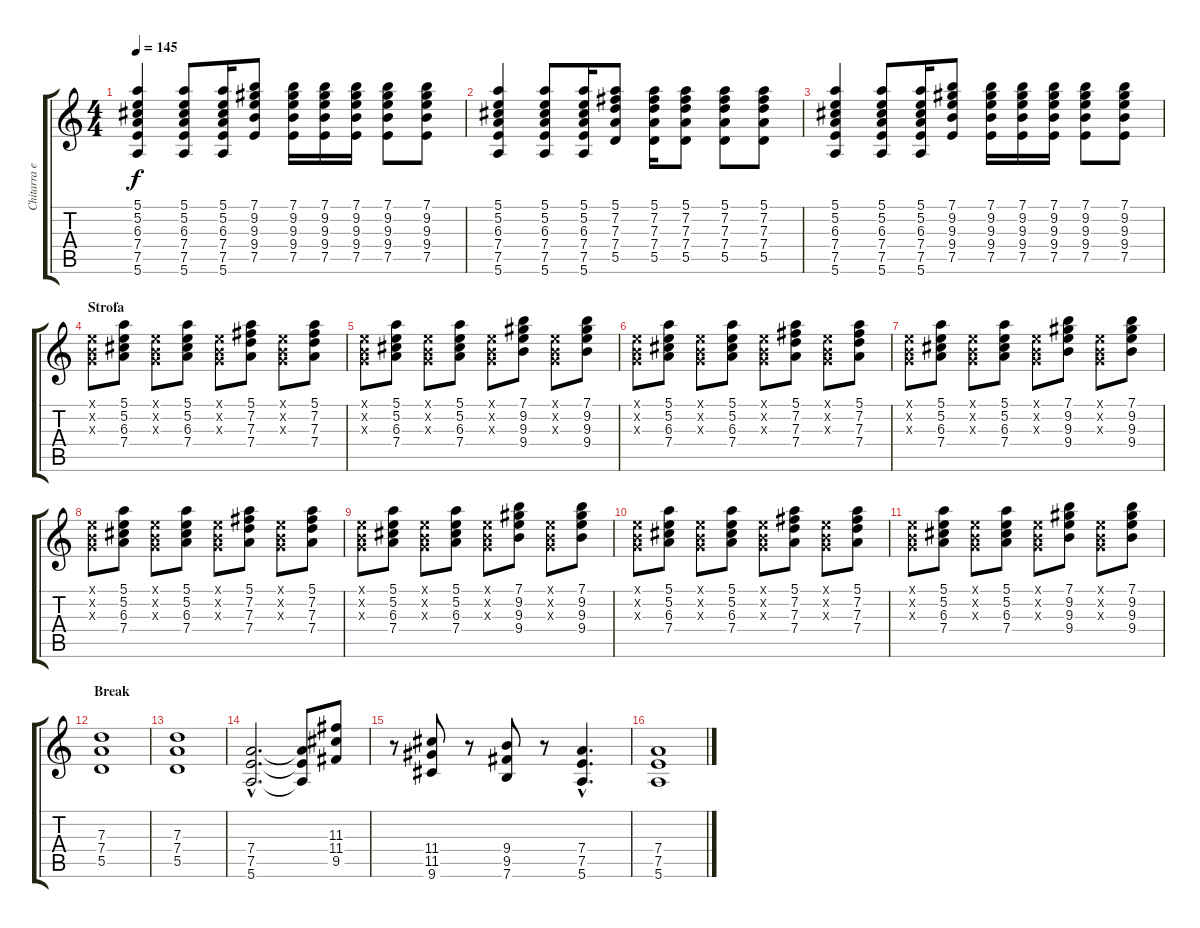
\track ("Chitarra elettrica" "Chitarra e") {instrument electricguitarclean}
\staff {score tabs}
\tuning (E4 B3 G3 D3 A2 E2) {hide}
\ts (4 4)
\tempo 145
\clef g2
\ks c
(5.1 5.2 6.3 7.4 7.5 5.6).4{dy f} (5.1 5.2 6.3 7.4 7.5 5.6).8 (5.1 5.2 6.3 7.4 7.5 5.6).16 (7.1 9.2 9.3 9.4 7.5).8 (7.1 9.2 9.3 9.4 7.5).16 (7.1 9.2 9.3 9.4 7.5).16 (7.1 9.2 9.3 9.4 7.5).16 (7.1 9.2 9.3 9.4 7.5).8 (7.1 9.2 9.3 9.4 7.5).8 |
(5.1 5.2 6.3 7.4 7.5 5.6).4 (5.1 5.2 6.3 7.4 7.5 5.6).8 (5.1 5.2 6.3 7.4 7.5 5.6).16 (5.1 7.2 7.3 7.4 5.5).8 (5.1 7.2 7.3 7.4 5.5).16 (5.1 7.2 7.3 7.4 5.5).8 (5.1 7.2 7.3 7.4 5.5).8 (5.1 7.2 7.3 7.4 5.5).8 |
(5.1 5.2 6.3 7.4 7.5 5.6).4 (5.1 5.2 6.3 7.4 7.5 5.6).8 (5.1 5.2 6.3 7.4 7.5 5.6).16 (7.1 9.2 9.3 9.4 7.5).8 (7.1 9.2 9.3 9.4 7.5).16 (7.1 9.2 9.3 9.4 7.5).16 (7.1 9.2 9.3 9.4 7.5).16 (7.1 9.2 9.3 9.4 7.5).8 (7.1 9.2 9.3 9.4 7.5).8 |
\section ("" "Strofa")
(0.1{x} 0.2{x} 0.3{x}).8 (5.1 5.2 6.3 7.4).8 (0.1{x} 0.2{x} 0.3{x}).8 (5.1 5.2 6.3 7.4).8 (0.1{x} 0.2{x} 0.3{x}).8 (5.1 7.2 7.3 7.4).8 (0.1{x} 0.2{x} 0.3{x}).8 (5.1 7.2 7.3 7.4).8 |
(0.1{x} 0.2{x} 0.3{x}).8 (5.1 5.2 6.3 7.4).8 (0.1{x} 0.2{x} 0.3{x}).8 (5.1 5.2 6.3 7.4).8 (0.1{x} 0.2{x} 0.3{x}).8 (7.1 9.2 9.3 9.4).8 (0.1{x} 0.2{x} 0.3{x}).8 (7.1 9.2 9.3 9.4).8 |
(0.1{x} 0.2{x} 0.3{x}).8 (5.1 5.2 6.3 7.4).8 (0.1{x} 0.2{x} 0.3{x}).8 (5.1 5.2 6.3 7.4).8 (0.1{x} 0.2{x} 0.3{x}).8 (5.1 7.2 7.3 7.4).8 (0.1{x} 0.2{x} 0.3{x}).8 (5.1 7.2 7.3 7.4).8 |
(0.1{x} 0.2{x} 0.3{x}).8 (5.1 5.2 6.3 7.4).8 (0.1{x} 0.2{x} 0.3{x}).8 (5.1 5.2 6.3 7.4).8 (0.1{x} 0.2{x} 0.3{x}).8 (7.1 9.2 9.3 9.4).8 (0.1{x} 0.2{x} 0.3{x}).8 (7.1 9.2 9.3 9.4).8 |
(0.1{x} 0.2{x} 0.3{x}).8 (5.1 5.2 6.3 7.4).8 (0.1{x} 0.2{x} 0.3{x}).8 (5.1 5.2 6.3 7.4).8 (0.1{x} 0.2{x} 0.3{x}).8 (5.1 7.2 7.3 7.4).8 (0.1{x} 0.2{x} 0.3{x}).8 (5.1 7.2 7.3 7.4).8 |
(0.1{x} 0.2{x} 0.3{x}).8 (5.1 5.2 6.3 7.4).8 (0.1{x} 0.2{x} 0.3{x}).8 (5.1 5.2 6.3 7.4).8 (0.1{x} 0.2{x} 0.3{x}).8 (7.1 9.2 9.3 9.4).8 (0.1{x} 0.2{x} 0.3{x}).8 (7.1 9.2 9.3 9.4).8 |
(0.1{x} 0.2{x} 0.3{x}).8 (5.1 5.2 6.3 7.4).8 (0.1{x} 0.2{x} 0.3{x}).8 (5.1 5.2 6.3 7.4).8 (0.1{x} 0.2{x} 0.3{x}).8 (5.1 7.2 7.3 7.4).8 (0.1{x} 0.2{x} 0.3{x}).8 (5.1 7.2 7.3 7.4).8 |
(0.1{x} 0.2{x} 0.3{x}).8 (5.1 5.2 6.3 7.4).8 (0.1{x} 0.2{x} 0.3{x}).8 (5.1 5.2 6.3 7.4).8 (0.1{x} 0.2{x} 0.3{x}).8 (7.1 9.2 9.3 9.4).8 (0.1{x} 0.2{x} 0.3{x}).8 (7.1 9.2 9.3 9.4).8 |
\section ("" "Break")
(7.3 7.4 5.5).1{instrument distortionguitar} |
(7.3 7.4 5.5).1 |
(7.4{hac} 7.5{hac} 5.6{hac}).2{d} (7.4{t} 7.5{t} 5.6{t}).8 (11.3 11.4 9.5).8 |
r.8 (11.4 11.5 9.6).8 r.8 (9.4 9.5 7.6).8 r.8 (7.4{hac} 7.5{hac} 5.6{hac}).4{d} |
(7.4 7.5 5.6).1
